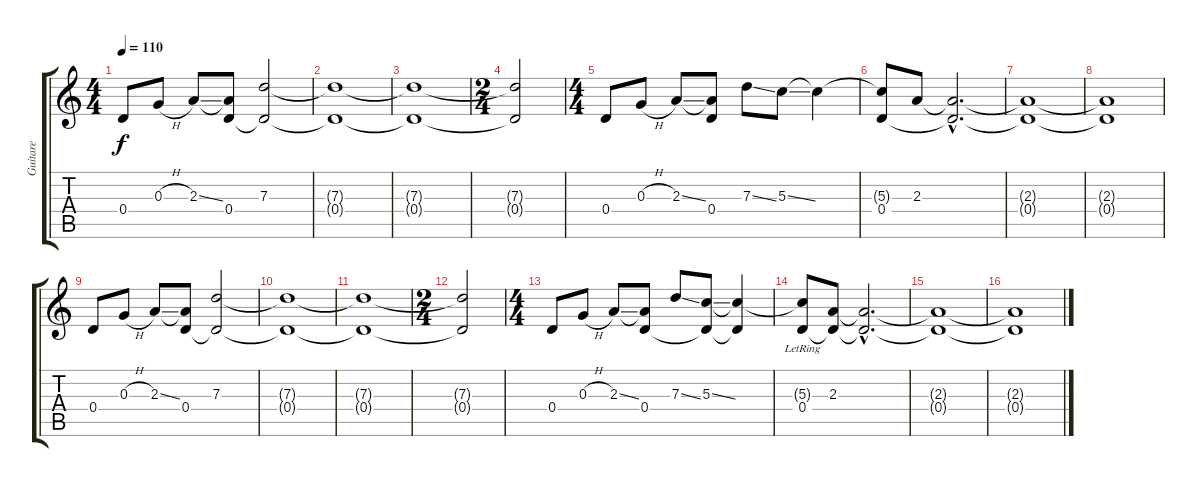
\track ("Guitare" "Guitare") {instrument overdrivenguitar}
\staff {score tabs}
\tuning (E4 B3 G3 D3 A2 E2) {hide}
\ts (4 4)
\tempo 110
\clef g2
\ks c
0.4.8{dy f instrument overdrivenguitar} 0.3{h}.8 2.3{ss}.8 (2.3{t} 0.4).8 (7.3 0.4{t}).2 |
(7.3{t} 0.4{t}).1 |
(7.3{t} 0.4{t}).1 |
\ts (2 4)
(7.3{t} 0.4{t}).2 |
\ts (4 4)
0.4.8 0.3{h}.8 2.3{ss}.8 (2.3{t} 0.4).8 7.3{ss}.8 5.3{ss}.8 5.3{t}.4 |
(5.3{t} 0.4).8 2.3.8 (2.3{hac t} 0.4{hac t}).2{d} |
(2.3{t} 0.4{t}).1 |
(2.3{t} 0.4{t}).1 |
0.4.8 0.3{h}.8 2.3{ss}.8 (2.3{t} 0.4).8 (7.3 0.4{t}).2 |
(7.3{t} 0.4{t}).1 |
(7.3{t} 0.4{t}).1 |
\ts (2 4)
(7.3{t} 0.4{t}).2 |
\ts (4 4)
0.4.8 0.3{h}.8 2.3{ss}.8 (2.3{t} 0.4).8 7.3{ss}.8 (5.3{ss} 0.4{t}).8 (5.3{t} 0.4{t}).4 |
(5.3{t} 0.4{lr}).8 (2.3 0.4{t}).8 (2.3{hac t} 0.4{hac t}).2{d} |
(2.3{t} 0.4{t}).1 |
(2.3{t} 0.4{t}).1
